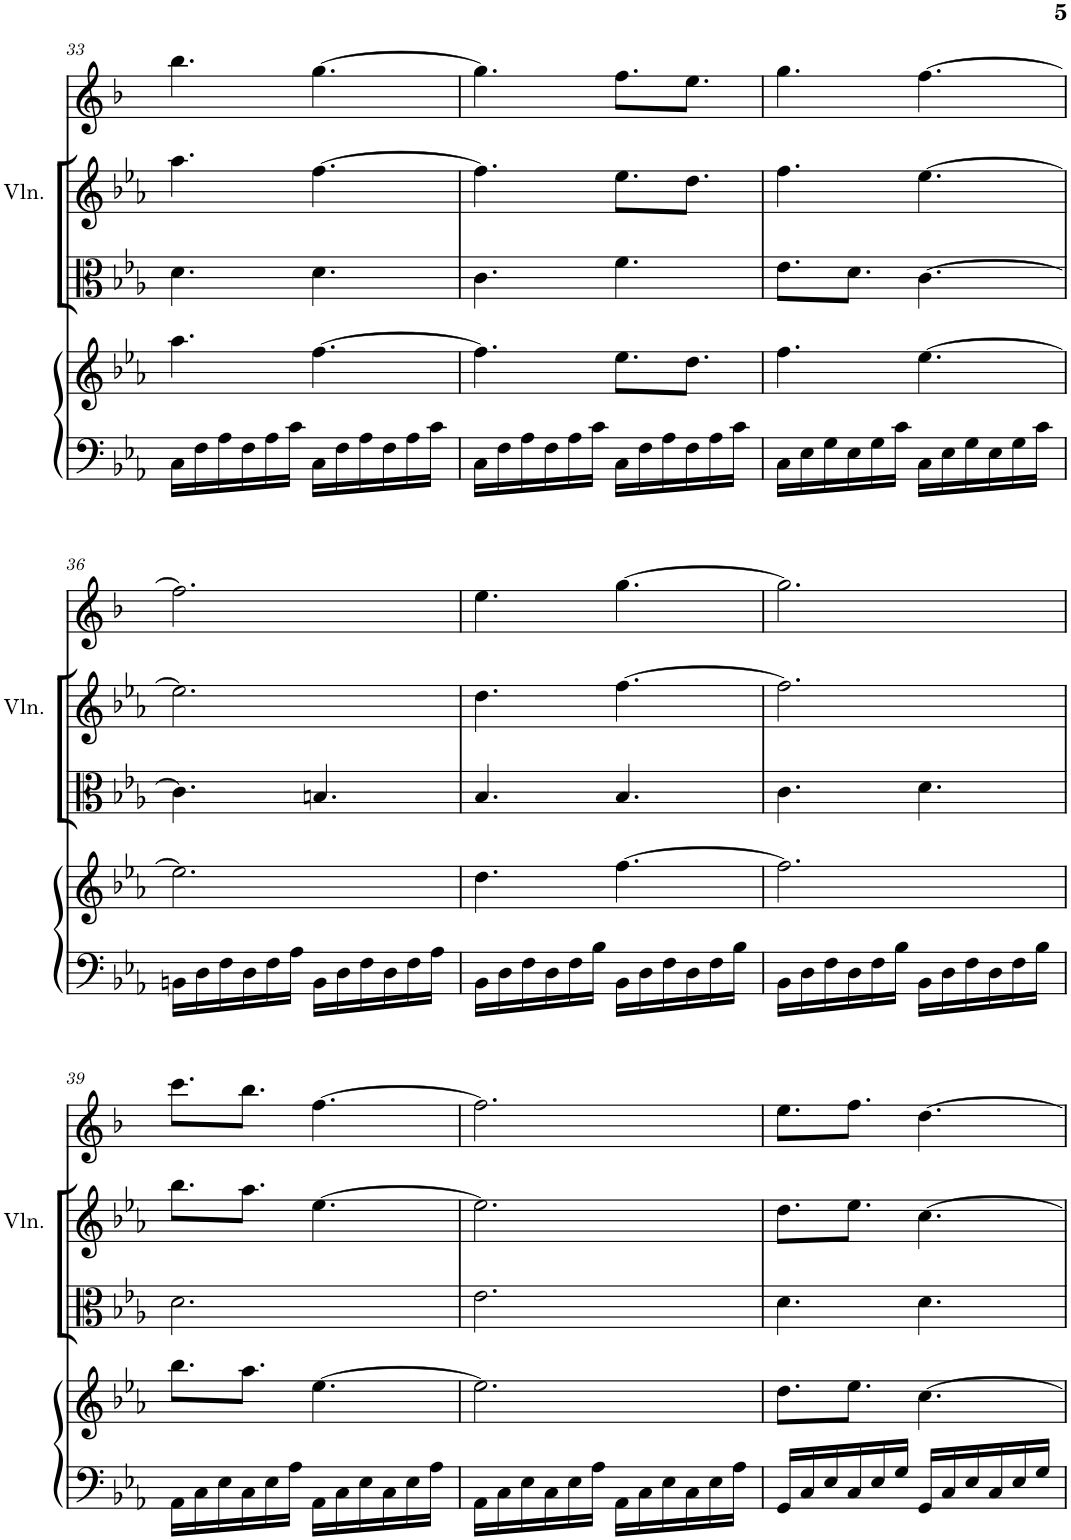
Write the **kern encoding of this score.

**kern	**kern	**kern	**kern	**kern
*part4	*part4	*part3	*part2	*part1
*staff5	*staff4	*staff3	*staff2	*staff1
*I"Piano	*	*I"Viola	*I"Violin	*I"Clarinet in Bb
*I'Pno	*	*I'Vla	*I'Vln.	*I'Cl
!!LO:PB:g=z
*clefF4	*clefG2	*clefC3	*clefG2	*clefG2
*	*	*	*	*Trd1c2
*k[b-e-a-]	*k[b-e-a-]	*k[b-e-a-]	*k[b-e-a-]	*k[b-]
*M6/8	*M6/8	*M6/8	*M6/8	*M6/8
=33	=33	=33	=33	=33
16C\LL	4.aa-\	4.d\	4.aa-\	4.bb-\
16F\	.	.	.	.
16A-\	.	.	.	.
16F\	.	.	.	.
16A-\	.	.	.	.
16c\JJ	.	.	.	.
16C\LL	[4.ff\	4.d\	[4.ff\	[4.gg\
16F\	.	.	.	.
16A-\	.	.	.	.
16F\	.	.	.	.
16A-\	.	.	.	.
16c\JJ	.	.	.	.
=34	=34	=34	=34	=34
16C\LL	4.ff\]	4.c\	4.ff\]	4.gg\]
16F\	.	.	.	.
16A-\	.	.	.	.
16F\	.	.	.	.
16A-\	.	.	.	.
16c\JJ	.	.	.	.
16C\LL	8.ee-\L	4.f\	8.ee-\L	8.ff\L
16F\	.	.	.	.
16A-\	.	.	.	.
16F\	8.dd\J	.	8.dd\J	8.ee\J
16A-\	.	.	.	.
16c\JJ	.	.	.	.
=35	=35	=35	=35	=35
16C\LL	4.ff\	8.e-\L	4.ff\	4.gg\
16E-\	.	.	.	.
16G\	.	.	.	.
16E-\	.	8.d\J	.	.
16G\	.	.	.	.
16c\JJ	.	.	.	.
16C\LL	[4.ee-\	[4.c\	[4.ee-\	[4.ff\
16E-\	.	.	.	.
16G\	.	.	.	.
16E-\	.	.	.	.
16G\	.	.	.	.
16c\JJ	.	.	.	.
!!LO:LB:g=z
=36	=36	=36	=36	=36
16BBn\LL	2.ee-\]	4.c\]	2.ee-\]	2.ff\]
16D\	.	.	.	.
16F\	.	.	.	.
16D\	.	.	.	.
16F\	.	.	.	.
16A-\JJ	.	.	.	.
16BB\LL	.	4.Bn/	.	.
16D\	.	.	.	.
16F\	.	.	.	.
16D\	.	.	.	.
16F\	.	.	.	.
16A-\JJ	.	.	.	.
=37	=37	=37	=37	=37
16BB-\LL	4.dd\	4.B-/	4.dd\	4.ee\
16D\	.	.	.	.
16F\	.	.	.	.
16D\	.	.	.	.
16F\	.	.	.	.
16B-\JJ	.	.	.	.
16BB-\LL	[4.ff\	4.B-/	[4.ff\	[4.gg\
16D\	.	.	.	.
16F\	.	.	.	.
16D\	.	.	.	.
16F\	.	.	.	.
16B-\JJ	.	.	.	.
=38	=38	=38	=38	=38
16BB-\LL	2.ff\]	4.c\	2.ff\]	2.gg\]
16D\	.	.	.	.
16F\	.	.	.	.
16D\	.	.	.	.
16F\	.	.	.	.
16B-\JJ	.	.	.	.
16BB-\LL	.	4.d\	.	.
16D\	.	.	.	.
16F\	.	.	.	.
16D\	.	.	.	.
16F\	.	.	.	.
16B-\JJ	.	.	.	.
!!LO:LB:g=z
=39	=39	=39	=39	=39
16AA-\LL	8.bb-\L	2.d\	8.bb-\L	8.ccc\L
16C\	.	.	.	.
16E-\	.	.	.	.
16C\	8.aa-\J	.	8.aa-\J	8.bb-\J
16E-\	.	.	.	.
16A-\JJ	.	.	.	.
16AA-\LL	[4.ee-\	.	[4.ee-\	[4.ff\
16C\	.	.	.	.
16E-\	.	.	.	.
16C\	.	.	.	.
16E-\	.	.	.	.
16A-\JJ	.	.	.	.
=40	=40	=40	=40	=40
16AA-\LL	2.ee-\]	2.e-\	2.ee-\]	2.ff\]
16C\	.	.	.	.
16E-\	.	.	.	.
16C\	.	.	.	.
16E-\	.	.	.	.
16A-\JJ	.	.	.	.
16AA-\LL	.	.	.	.
16C\	.	.	.	.
16E-\	.	.	.	.
16C\	.	.	.	.
16E-\	.	.	.	.
16A-\JJ	.	.	.	.
=41	=41	=41	=41	=41
16GG/LL	8.dd\L	4.d\	8.dd\L	8.ee\L
16C/	.	.	.	.
16E-/	.	.	.	.
16C/	8.ee-\J	.	8.ee-\J	8.ff\J
16E-/	.	.	.	.
16G/JJ	.	.	.	.
16GG/LL	[4.cc\	4.d\	[4.cc\	[4.dd\
16C/	.	.	.	.
16E-/	.	.	.	.
16C/	.	.	.	.
16E-/	.	.	.	.
16G/JJ	.	.	.	.
=	=	=	=	=
*-	*-	*-	*-	*-
